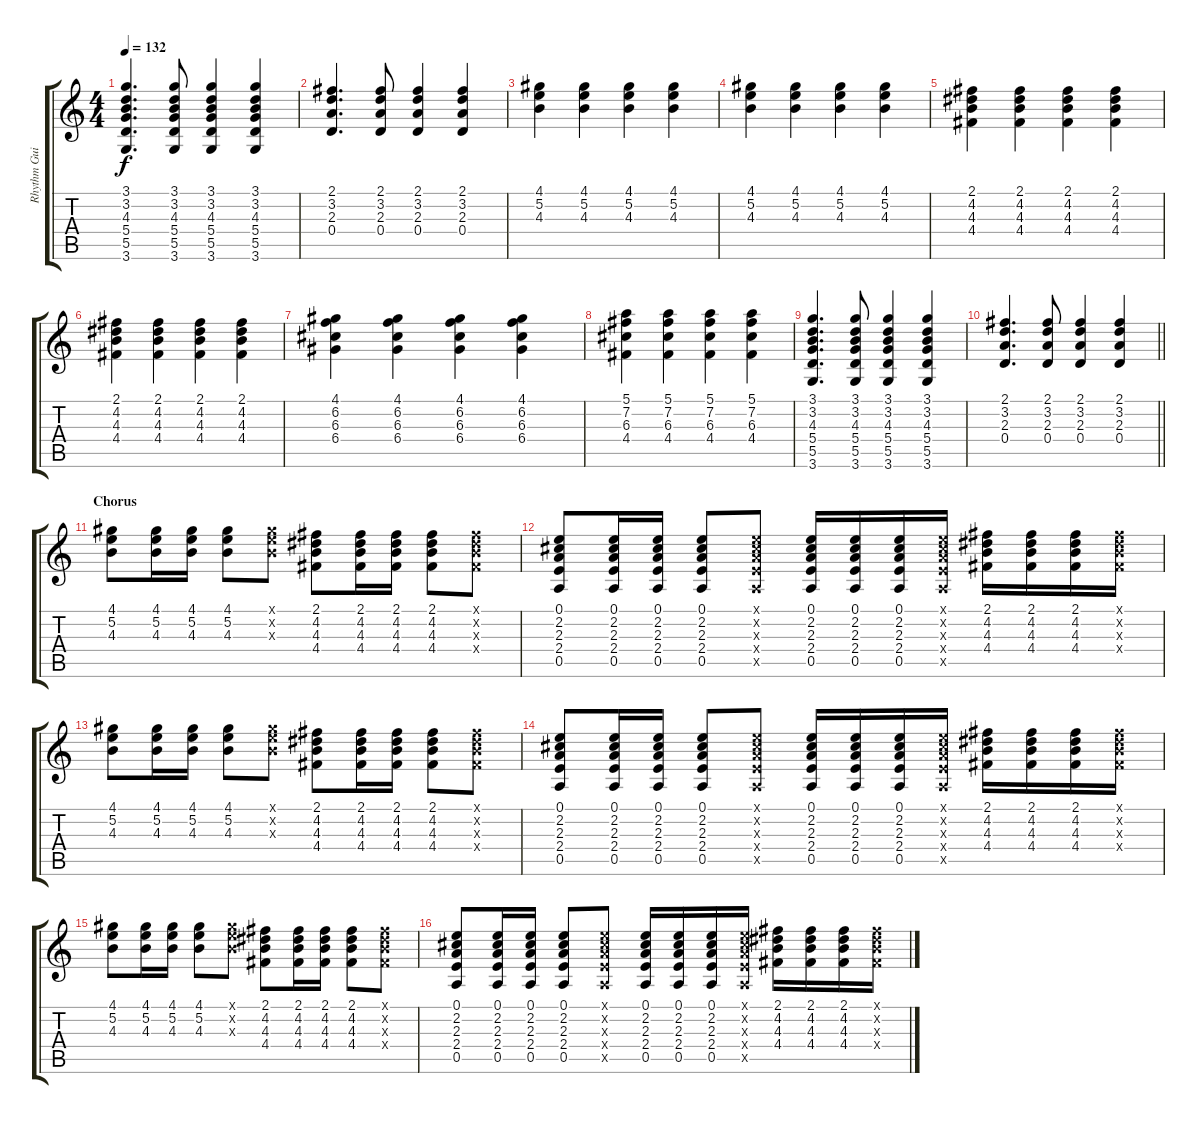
\track ("Rhythm Guitar" "Rhythm Gui") {instrument electricguitarclean}
\staff {score tabs}
\tuning (E4 B3 G3 D3 A2 E2) {hide}
\ts (4 4)
\tempo 132
\clef g2
\ks c
(3.1 3.2 4.3 5.4 5.5 3.6).4{d dy f} (3.1 3.2 4.3 5.4 5.5 3.6).8 (3.1 3.2 4.3 5.4 5.5 3.6).4 (3.1 3.2 4.3 5.4 5.5 3.6).4 |
(2.1 3.2 2.3 0.4).4{d} (2.1 3.2 2.3 0.4).8 (2.1 3.2 2.3 0.4).4 (2.1 3.2 2.3 0.4).4 |
(4.1 5.2 4.3).4 (4.1 5.2 4.3).4 (4.1 5.2 4.3).4 (4.1 5.2 4.3).4 |
(4.1 5.2 4.3).4 (4.1 5.2 4.3).4 (4.1 5.2 4.3).4 (4.1 5.2 4.3).4 |
(2.1 4.2 4.3 4.4).4 (2.1 4.2 4.3 4.4).4 (2.1 4.2 4.3 4.4).4 (2.1 4.2 4.3 4.4).4 |
(2.1 4.2 4.3 4.4).4 (2.1 4.2 4.3 4.4).4 (2.1 4.2 4.3 4.4).4 (2.1 4.2 4.3 4.4).4 |
(4.1 6.2 6.3 6.4).4 (4.1 6.2 6.3 6.4).4 (4.1 6.2 6.3 6.4).4 (4.1 6.2 6.3 6.4).4 |
(5.1 7.2 6.3 4.4).4 (5.1 7.2 6.3 4.4).4 (5.1 7.2 6.3 4.4).4 (5.1 7.2 6.3 4.4).4 |
(3.1 3.2 4.3 5.4 5.5 3.6).4{d} (3.1 3.2 4.3 5.4 5.5 3.6).8 (3.1 3.2 4.3 5.4 5.5 3.6).4 (3.1 3.2 4.3 5.4 5.5 3.6).4 |
\barLineRight lightlight
(2.1 3.2 2.3 0.4).4{d} (2.1 3.2 2.3 0.4).8 (2.1 3.2 2.3 0.4).4 (2.1 3.2 2.3 0.4).4 |
\section ("" "Chorus")
(4.1 5.2 4.3).8 (4.1 5.2 4.3).16 (4.1 5.2 4.3).16 (4.1 5.2 4.3).8 (4.1{x} 5.2{x} 4.3{x}).8 (2.1 4.2 4.3 4.4).8 (2.1 4.2 4.3 4.4).16 (2.1 4.2 4.3 4.4).16 (2.1 4.2 4.3 4.4).8 (2.1{x} 4.2{x} 4.3{x} 4.4{x}).8 |
(0.1 2.2 2.3 2.4 0.5).8 (0.1 2.2 2.3 2.4 0.5).16 (0.1 2.2 2.3 2.4 0.5).16 (0.1 2.2 2.3 2.4 0.5).8 (0.1{x} 2.2{x} 2.3{x} 2.4{x} 0.5{x}).8 (0.1 2.2 2.3 2.4 0.5).16 (0.1 2.2 2.3 2.4 0.5).16 (0.1 2.2 2.3 2.4 0.5).16 (0.1{x} 2.2{x} 2.3{x} 2.4{x} 0.5{x}).16 (2.1 4.2 4.3 4.4).16 (2.1 4.2 4.3 4.4).16 (2.1 4.2 4.3 4.4).16 (2.1{x} 4.2{x} 4.3{x} 4.4{x}).16 |
(4.1 5.2 4.3).8 (4.1 5.2 4.3).16 (4.1 5.2 4.3).16 (4.1 5.2 4.3).8 (4.1{x} 5.2{x} 4.3{x}).8 (2.1 4.2 4.3 4.4).8 (2.1 4.2 4.3 4.4).16 (2.1 4.2 4.3 4.4).16 (2.1 4.2 4.3 4.4).8 (2.1{x} 4.2{x} 4.3{x} 4.4{x}).8 |
(0.1 2.2 2.3 2.4 0.5).8 (0.1 2.2 2.3 2.4 0.5).16 (0.1 2.2 2.3 2.4 0.5).16 (0.1 2.2 2.3 2.4 0.5).8 (0.1{x} 2.2{x} 2.3{x} 2.4{x} 0.5{x}).8 (0.1 2.2 2.3 2.4 0.5).16 (0.1 2.2 2.3 2.4 0.5).16 (0.1 2.2 2.3 2.4 0.5).16 (0.1{x} 2.2{x} 2.3{x} 2.4{x} 0.5{x}).16 (2.1 4.2 4.3 4.4).16 (2.1 4.2 4.3 4.4).16 (2.1 4.2 4.3 4.4).16 (2.1{x} 4.2{x} 4.3{x} 4.4{x}).16 |
(4.1 5.2 4.3).8 (4.1 5.2 4.3).16 (4.1 5.2 4.3).16 (4.1 5.2 4.3).8 (4.1{x} 5.2{x} 4.3{x}).8 (2.1 4.2 4.3 4.4).8 (2.1 4.2 4.3 4.4).16 (2.1 4.2 4.3 4.4).16 (2.1 4.2 4.3 4.4).8 (2.1{x} 4.2{x} 4.3{x} 4.4{x}).8 |
(0.1 2.2 2.3 2.4 0.5).8 (0.1 2.2 2.3 2.4 0.5).16 (0.1 2.2 2.3 2.4 0.5).16 (0.1 2.2 2.3 2.4 0.5).8 (0.1{x} 2.2{x} 2.3{x} 2.4{x} 0.5{x}).8 (0.1 2.2 2.3 2.4 0.5).16 (0.1 2.2 2.3 2.4 0.5).16 (0.1 2.2 2.3 2.4 0.5).16 (0.1{x} 2.2{x} 2.3{x} 2.4{x} 0.5{x}).16 (2.1 4.2 4.3 4.4).16 (2.1 4.2 4.3 4.4).16 (2.1 4.2 4.3 4.4).16 (2.1{x} 4.2{x} 4.3{x} 4.4{x}).16
